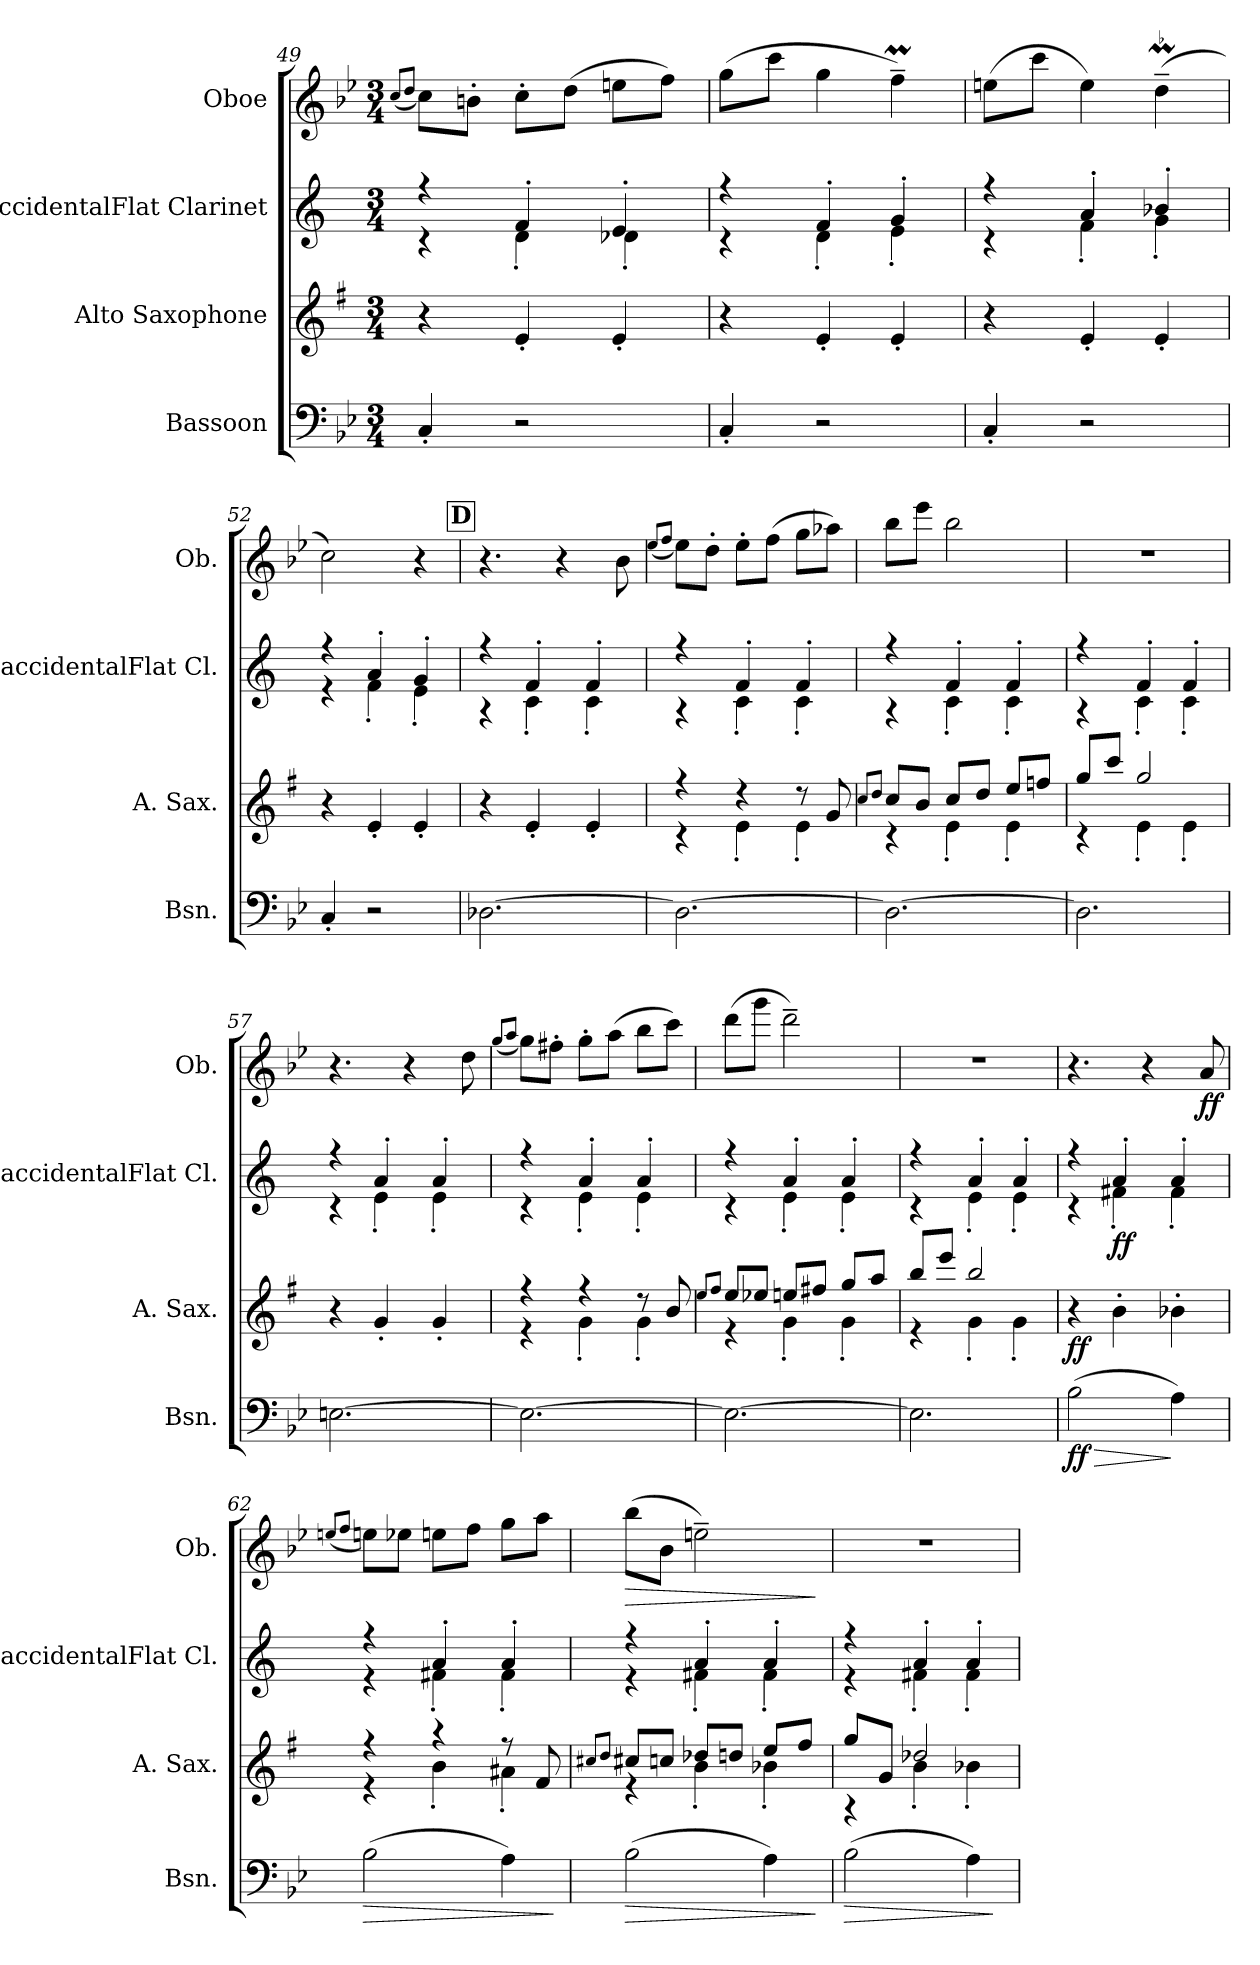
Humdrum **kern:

**kern	**dynam	**kern	**dynam	**kern	**dynam	**kern	**dynam
*part4	*part4	*part3	*part3	*part2	*part2	*part1	*part1
*staff4	*staff4	*staff3	*staff3	*staff2	*staff2	*staff1	*staff1
*I"Bassoon	*	*I"Alto Saxophone	*	*I"BaccidentalFlat Clarinet	*	*I"Oboe	*
*I'Bsn.	*	*I'A. Sax.	*	*I'BaccidentalFlat Cl.	*	*I'Ob.	*
*clefF4	*	*clefG2	*	*clefG2	*	*clefG2	*
*	*	*ITrd5c9	*	*ITrd1c2	*	*	*
*k[b-e-]	*	*k[b-e-]	*	*k[b-e-]	*	*k[b-e-]	*
*M3/4	*	*M3/4	*	*M3/4	*	*M3/4	*
=49	=49	=49	=49	=49	=49	=49	=49
.	.	.	.	.	.	(8qcc/L	.
.	.	.	.	.	.	8qdd/J	.
*	*	*	*	*^	*	*	*
4C'/	.	4r	.	4r	4r	.	8cc\L)	.
.	.	.	.	.	.	.	8bn'\J	.
2r	.	4G'/	.	4e-'/	4c'\	.	8cc'\L	.
.	.	.	.	.	.	.	(8dd\J	.
.	.	4G'/	.	4d'/	4c-X'\	.	8een\L	.
.	.	.	.	.	.	.	8ff\J)	.
=50	=50	=50	=50	=50	=50	=50	=50	=50
4C'/	.	4r	.	4r	4r	.	(8gg\L	.
.	.	.	.	.	.	.	8ccc\J	.
2r	.	4G'/	.	4e-'/	4c'\	.	4gg\	.
.	.	4G'/	.	4f'/	4d'\	.	4ffM~\)	.
=51	=51	=51	=51	=51	=51	=51	=51	=51
4C'/	.	4r	.	4r	4r	.	(8een\L	.
.	.	.	.	.	.	.	8ccc\J	.
2r	.	4G'/	.	4g'/	4e-'\	.	4ee\)	.
.	.	4G'/	.	4a-X'/	4f'\	.	(4ddm~\	.
=52	=52	=52	=52	=52	=52	=52	=52	=52
4C'/	.	4r	.	4r	4r	.	2cc\)	.
2r	.	4G'/	.	4g'/	4e-'\	.	.	.
.	.	4G'/	.	4f'/	4d'\	.	4r	.
!!LO:PB:g=z
!!LO:REH:place=s1:a:B:fs=14:t=D
=53	=53	=53	=53	=53	=53	=53	=53	=53
[2.D-X\	.	4r	.	4r	4r	.	4.r	.
.	.	4G'/	.	4e-'/	4B-'\	.	.	.
.	.	.	.	.	.	.	4r	.
.	.	4G'/	.	4e-'/	4B-'\	.	.	.
.	.	.	.	.	.	.	8b-\	.
=54	=54	=54	=54	=54	=54	=54	=54	=54
.	.	.	.	.	.	.	(8qee-/L	.
.	.	.	.	.	.	.	8qff/J	.
*	*	*^	*	*	*	*	*	*
2.D-\_	.	4r	4r	.	4r	4r	.	8ee-\L)	.
.	.	.	.	.	.	.	.	8dd'\J	.
.	.	4r	4G'\	.	4e-'/	4B-'\	.	8ee-'\L	.
.	.	.	.	.	.	.	.	(8ff\J	.
.	.	8r	4G'\	.	4e-'/	4B-'\	.	8gg\L	.
.	.	8B-/	.	.	.	.	.	8aa-X\J)	.
=55	=55	=55	=55	=55	=55	=55	=55	=55	=55
.	.	8qe-/L	.	.	.	.	.	.	.
.	.	8qf/J	.	.	.	.	.	.	.
2.D-\_	.	8e-/L	4r	.	4r	4r	.	8bb-\L	.
.	.	8d/J	.	.	.	.	.	8eee-\J	.
.	.	8e-/L	4G'\	.	4e-'/	4B-'\	.	2bb-\	.
.	.	8f/J	.	.	.	.	.	.	.
.	.	8g/L	4G'\	.	4e-'/	4B-'\	.	.	.
.	.	8a-X/J	.	.	.	.	.	.	.
=56	=56	=56	=56	=56	=56	=56	=56	=56	=56
2.D-\]	.	8b-/L	4r	.	4r	4r	.	2.r	.
.	.	8ee-/J	.	.	.	.	.	.	.
.	.	2b-/	4G'\	.	4e-'/	4B-'\	.	.	.
.	.	.	4G'\	.	4e-'/	4B-'\	.	.	.
=57	=57	=57	=57	=57	=57	=57	=57	=57	=57
!	!LO:DY:b	!	!	!LO:DY:b	!	!	!LO:DY:b	!	!LO:DY:b
*	*	*v	*v	*	*	*	*	*	*
[2.En\	other-dynamics	4r	other-dynamics	4r	4r	other-dynamics	4.r	other-dynamics
.	.	4B-'/	.	4g'/	4d'\	.	.	.
.	.	.	.	.	.	.	4r	.
.	.	4B-'/	.	4g'/	4d'\	.	.	.
.	.	.	.	.	.	.	8dd\	.
!!LO:LB:g=z
=58	=58	=58	=58	=58	=58	=58	=58	=58
.	.	.	.	.	.	.	(8qgg/L	.
.	.	.	.	.	.	.	8qaa/J	.
*	*	*^	*	*	*	*	*	*
2.E\_	.	4r	4r	.	4r	4r	.	8gg\L)	.
.	.	.	.	.	.	.	.	8ff#X'\J	.
.	.	4r	4B-'\	.	4g'/	4d'\	.	8gg'\L	.
.	.	.	.	.	.	.	.	(8aa\J	.
.	.	8r	4B-'\	.	4g'/	4d'\	.	8bb-\L	.
.	.	8d/	.	.	.	.	.	8ccc\J)	.
=59	=59	=59	=59	=59	=59	=59	=59	=59	=59
.	.	8qg/L	.	.	.	.	.	.	.
.	.	8qa/J	.	.	.	.	.	.	.
2.E\_	.	8g/L	4r	.	4r	4r	.	(8ddd\L	.
.	.	8g-X/J	.	.	.	.	.	8ggg\J	.
.	.	8gn/L	4B-'\	.	4g'/	4d'\	.	2ddd~\)	.
.	.	8an/J	.	.	.	.	.	.	.
.	.	8b-/L	4B-'\	.	4g'/	4d'\	.	.	.
.	.	8cc/J	.	.	.	.	.	.	.
=60	=60	=60	=60	=60	=60	=60	=60	=60	=60
2.E\]	.	8dd/L	4r	.	4r	4r	.	2.r	.
.	.	8gg/J	.	.	.	.	.	.	.
.	.	2dd/	4B-'\	.	4g'/	4d'\	.	.	.
.	.	.	4B-'\	.	4g'/	4d'\	.	.	.
=61	=61	=61	=61	=61	=61	=61	=61	=61	=61
!	!LO:HP:b	!	!	!	!	!	!	!	!
!	!LO:DY:n=1:b	!	!	!LO:DY:b	!	!	!	!	!
*	*	*v	*v	*	*	*	*	*	*
(2B-\	> ff	4r	ff	4r	4r	.	4.r	.
!	!	!	!	!	!	!LO:DY:b	!	!
.	.	4d'\	.	4g'/	4en'\	ff	.	.
.	.	.	.	.	.	.	4r	.
4A\)	]	4d-X'\	.	4g'/	4e'\	.	.	.
!	!	!	!	!	!	!	!	!LO:DY:b
.	.	.	.	.	.	.	8a/	ff
=62	=62	=62	=62	=62	=62	=62	=62	=62
.	.	.	.	.	.	.	(8qeen/L	.
.	.	.	.	.	.	.	8qff/J	.
!	!LO:HP:b	!	!	!	!	!	!	!
*	*	*^	*	*	*	*	*	*
(2B-\	>	4r	4r	.	4r	4r	.	8ee\L)	.
.	.	.	.	.	.	.	.	8ee-X\J	.
.	.	4r	4d'\	.	4g'/	4en'\	.	8een\L	.
.	.	.	.	.	.	.	.	8ff\J	.
4A\)	.	8r	4c#X'\	.	4g'/	4e'\	.	8gg\L	.
.	.	8A/	.	.	.	.	.	8aa\J	.
*	*	*v	*v	*	*	*	*	*	*
*	*	*	*	*v	*v	*	*	*
.	]	.	.	.	.	.	.
!!LO:LB:g=z
=63	=63	=63	=63	=63	=63	=63	=63
.	.	8qen/L	.	.	.	.	.
.	.	8qf/J	.	.	.	.	.
!	!LO:HP:b	!	!	!	!	!	!LO:HP:b
*	*	*^	*	*^	*	*	*
(2B-\	>	8en/L	4r	.	4r	4r	.	(8bb-\L	>
.	.	8e-X/J	.	.	.	.	.	8b-\J	.
.	.	8f-X/L	4d'\	.	4g'/	4en'\	.	2een~\)	.
.	.	8fn/J	.	.	.	.	.	.	.
4A\)	.	8g/L	4d-X'\	.	4g'/	4e'\	.	.	.
.	.	8a/J	.	.	.	.	.	.	.
*	*	*v	*v	*	*	*	*	*	*
*	*	*	*	*v	*v	*	*	*
.	]	.	.	.	.	.	]
=64	=64	=64	=64	=64	=64	=64	=64
!	!LO:HP:b	!	!	!	!	!	!
*	*	*^	*	*^	*	*	*
(2B-\	>	8b-/L	4r	.	4r	4r	.	2.r	.
.	.	8B-/J	.	.	.	.	.	.	.
.	.	2f-X/	4d'\	.	4g'/	4en'\	.	.	.
4A\)	.	.	4d-X'\	.	4g'/	4e'\	.	.	.
*	*	*v	*v	*	*	*	*	*	*
*	*	*	*	*v	*v	*	*	*
.	]	.	.	.	.	.	.
=	=	=	=	=	=	=	=
*-	*-	*-	*-	*-	*-	*-	*-
